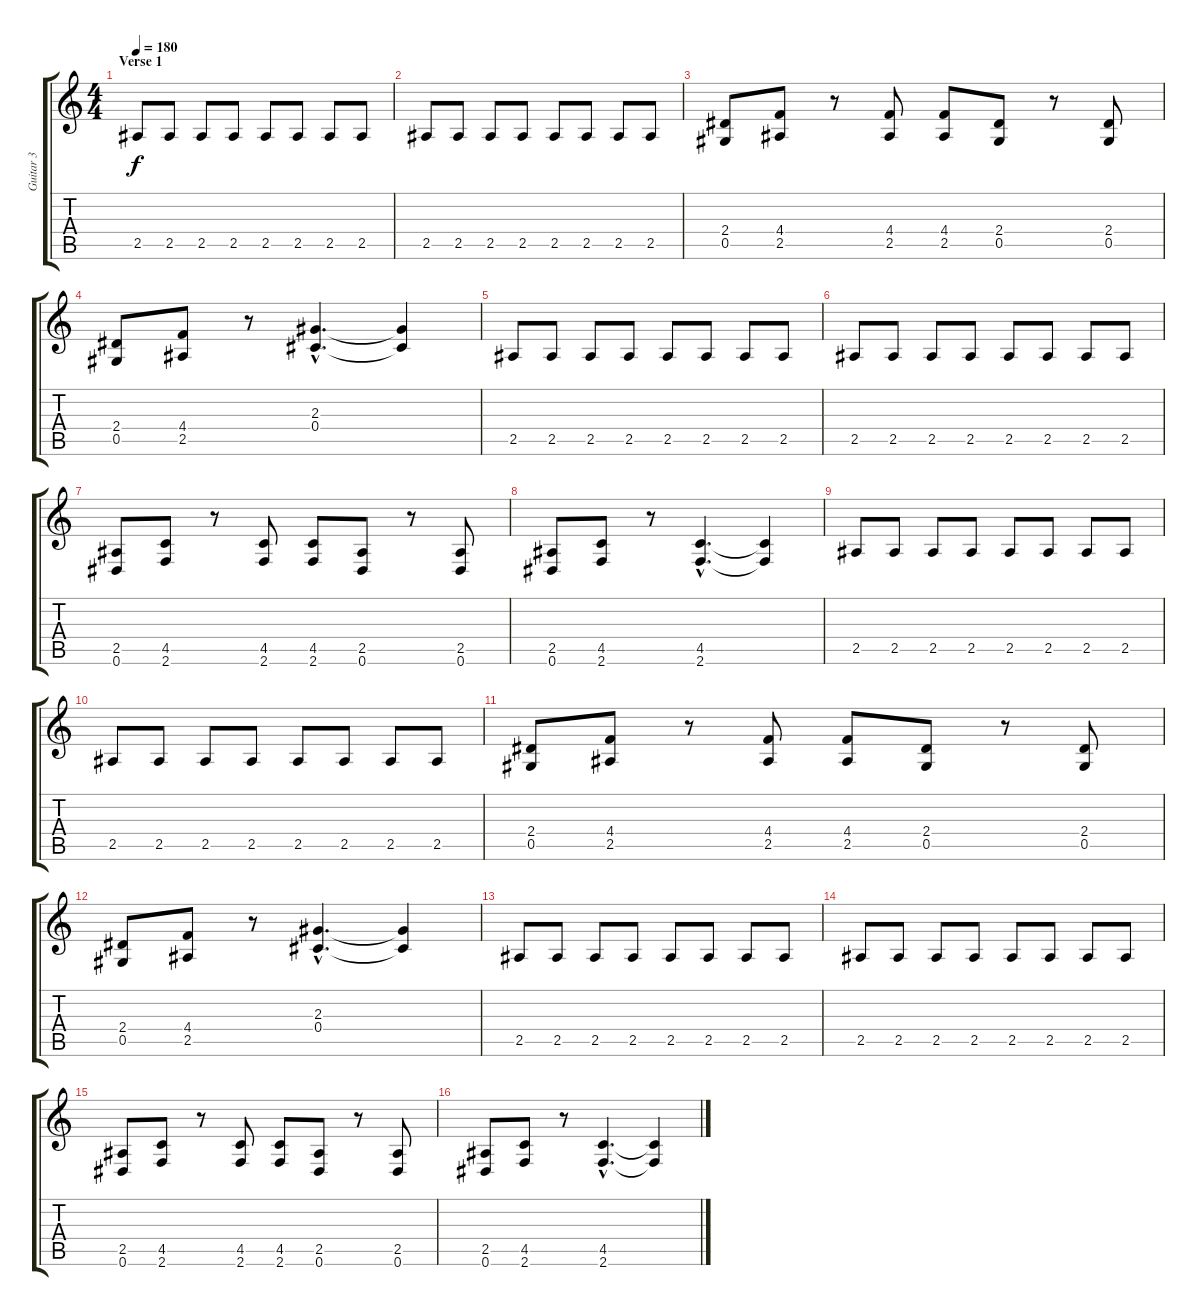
\track ("Guitar 3" "Guitar 3") {instrument distortionguitar}
\staff {score tabs}
\tuning (Eb4 Bb3 Gb3 Db3 Ab2 Eb2) {hide}
\ts (4 4)
\section ("" "Verse 1")
\tempo 180
\clef g2
\ks c
2.5.8{dy f} 2.5.8 2.5.8 2.5.8 2.5.8 2.5.8 2.5.8 2.5.8 |
2.5.8 2.5.8 2.5.8 2.5.8 2.5.8 2.5.8 2.5.8 2.5.8 |
(2.4 0.5).8 (4.4 2.5).8 r.8 (4.4 2.5).8 (4.4 2.5).8 (2.4 0.5).8 r.8 (2.4 0.5).8 |
(2.4 0.5).8 (4.4 2.5).8 r.8 (2.3{hac} 0.4{hac}).4{d} (2.3{t} 0.4{t}).4 |
2.5.8 2.5.8 2.5.8 2.5.8 2.5.8 2.5.8 2.5.8 2.5.8 |
2.5.8 2.5.8 2.5.8 2.5.8 2.5.8 2.5.8 2.5.8 2.5.8 |
(2.5 0.6).8 (4.5 2.6).8 r.8 (4.5 2.6).8 (4.5 2.6).8 (2.5 0.6).8 r.8 (2.5 0.6).8 |
(2.5 0.6).8 (4.5 2.6).8 r.8 (4.5{hac} 2.6{hac}).4{d} (4.5{t} 2.6{t}).4 |
2.5.8 2.5.8 2.5.8 2.5.8 2.5.8 2.5.8 2.5.8 2.5.8 |
2.5.8 2.5.8 2.5.8 2.5.8 2.5.8 2.5.8 2.5.8 2.5.8 |
(2.4 0.5).8 (4.4 2.5).8 r.8 (4.4 2.5).8 (4.4 2.5).8 (2.4 0.5).8 r.8 (2.4 0.5).8 |
(2.4 0.5).8 (4.4 2.5).8 r.8 (2.3{hac} 0.4{hac}).4{d} (2.3{t} 0.4{t}).4 |
2.5.8 2.5.8 2.5.8 2.5.8 2.5.8 2.5.8 2.5.8 2.5.8 |
2.5.8 2.5.8 2.5.8 2.5.8 2.5.8 2.5.8 2.5.8 2.5.8 |
(2.5 0.6).8 (4.5 2.6).8 r.8 (4.5 2.6).8 (4.5 2.6).8 (2.5 0.6).8 r.8 (2.5 0.6).8 |
(2.5 0.6).8 (4.5 2.6).8 r.8 (4.5{hac} 2.6{hac}).4{d} (4.5{t} 2.6{t}).4
